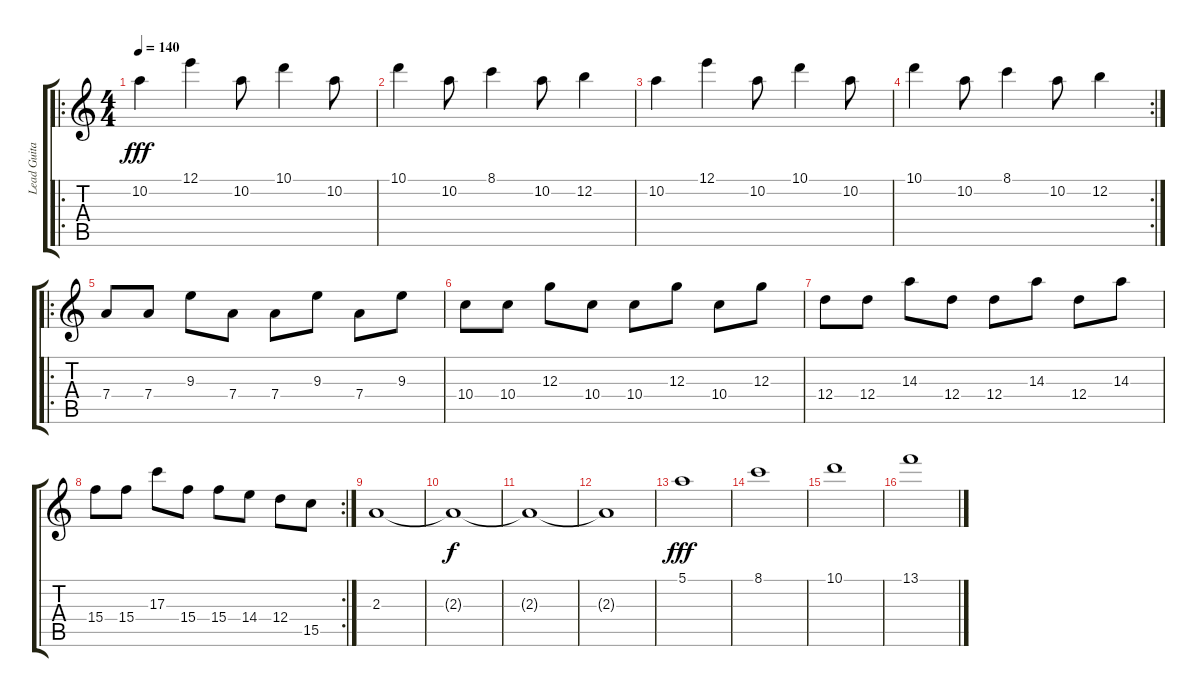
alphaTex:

\track ("Lead Guitar" "Lead Guita") {instrument overdrivenguitar}
\staff {score tabs}
\tuning (E4 B3 G3 D3 A2 D2) {hide}
\ro
\ts (4 4)
\tempo 140
\clef g2
\ks c
10.2.4{dy fff} 12.1.4 10.2.8 10.1.4 10.2.8 |
10.1.4 10.2.8 8.1.4 10.2.8 12.2.4 |
10.2.4 12.1.4 10.2.8 10.1.4 10.2.8 |
\rc 2
10.1.4 10.2.8 8.1.4 10.2.8 12.2.4 |
\ro
7.4.8 7.4.8 9.3.8 7.4.8 7.4.8 9.3.8 7.4.8 9.3.8 |
10.4.8 10.4.8 12.3.8 10.4.8 10.4.8 12.3.8 10.4.8 12.3.8 |
12.4.8 12.4.8 14.3.8 12.4.8 12.4.8 14.3.8 12.4.8 14.3.8 |
\rc 2
15.4.8 15.4.8 17.3.8 15.4.8 15.4.8 14.4.8 12.4.8 15.5.8 |
2.3.1 |
2.3{t}.1{dy f} |
2.3{t}.1 |
2.3{t}.1 |
5.1.1{dy fff} |
8.1.1 |
10.1.1 |
13.1.1
